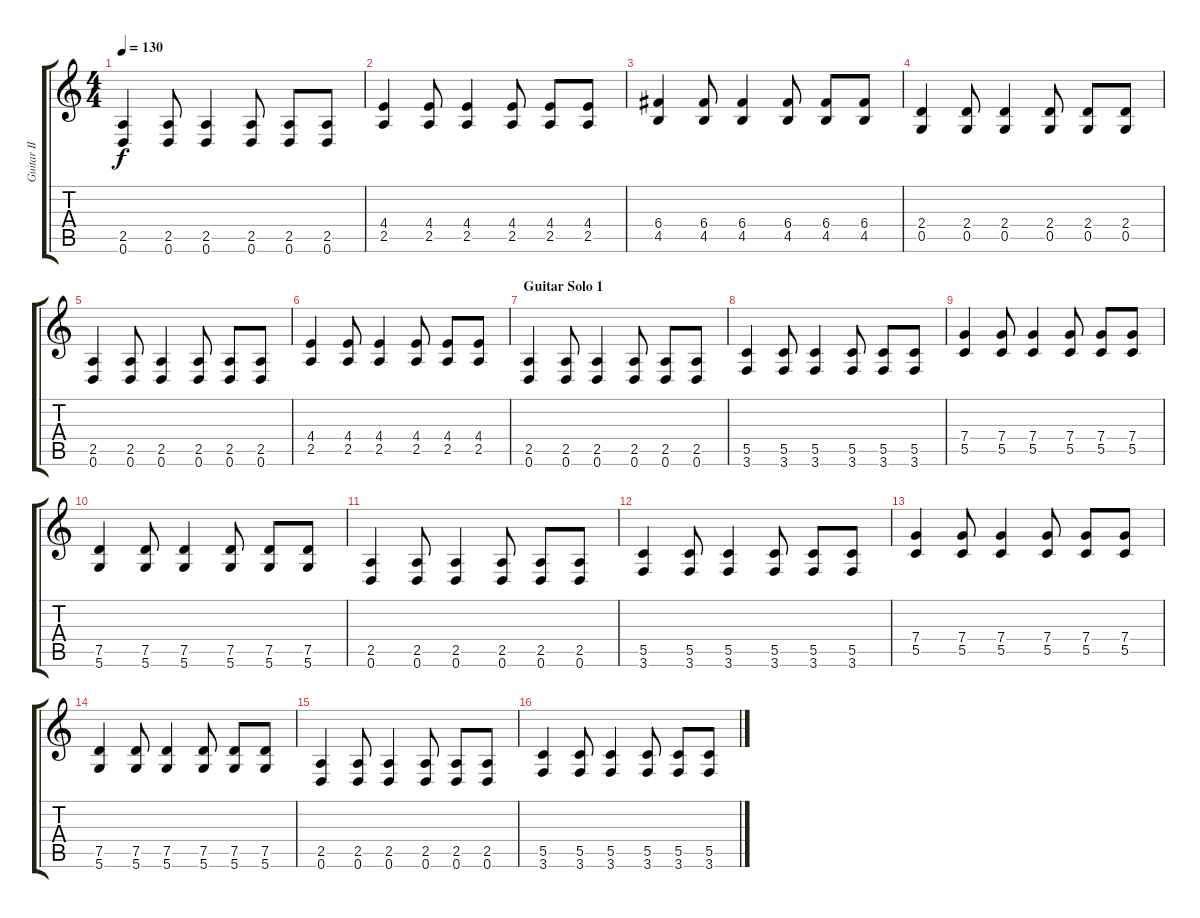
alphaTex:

\track ("Guitar II" "Guitar II") {instrument distortionguitar}
\staff {score tabs}
\tuning (D4 A3 F3 C3 G2 D2) {hide}
\ts (4 4)
\tempo 130
\clef g2
\ks c
(2.5 0.6).4{dy f} (2.5 0.6).8 (2.5 0.6).4 (2.5 0.6).8 (2.5 0.6).8 (2.5 0.6).8 |
(4.4 2.5).4 (4.4 2.5).8 (4.4 2.5).4 (4.4 2.5).8 (4.4 2.5).8 (4.4 2.5).8 |
(6.4 4.5).4 (6.4 4.5).8 (6.4 4.5).4 (6.4 4.5).8 (6.4 4.5).8 (6.4 4.5).8 |
(2.4 0.5).4 (2.4 0.5).8 (2.4 0.5).4 (2.4 0.5).8 (2.4 0.5).8 (2.4 0.5).8 |
(2.5 0.6).4 (2.5 0.6).8 (2.5 0.6).4 (2.5 0.6).8 (2.5 0.6).8 (2.5 0.6).8 |
(4.4 2.5).4 (4.4 2.5).8 (4.4 2.5).4 (4.4 2.5).8 (4.4 2.5).8 (4.4 2.5).8 |
\section ("" "Guitar Solo 1")
(2.5 0.6).4 (2.5 0.6).8 (2.5 0.6).4 (2.5 0.6).8 (2.5 0.6).8 (2.5 0.6).8 |
(5.5 3.6).4 (5.5 3.6).8 (5.5 3.6).4 (5.5 3.6).8 (5.5 3.6).8 (5.5 3.6).8 |
(7.4 5.5).4 (7.4 5.5).8 (7.4 5.5).4 (7.4 5.5).8 (7.4 5.5).8 (7.4 5.5).8 |
(7.5 5.6).4 (7.5 5.6).8 (7.5 5.6).4 (7.5 5.6).8 (7.5 5.6).8 (7.5 5.6).8 |
(2.5 0.6).4 (2.5 0.6).8 (2.5 0.6).4 (2.5 0.6).8 (2.5 0.6).8 (2.5 0.6).8 |
(5.5 3.6).4 (5.5 3.6).8 (5.5 3.6).4 (5.5 3.6).8 (5.5 3.6).8 (5.5 3.6).8 |
(7.4 5.5).4 (7.4 5.5).8 (7.4 5.5).4 (7.4 5.5).8 (7.4 5.5).8 (7.4 5.5).8 |
(7.5 5.6).4 (7.5 5.6).8 (7.5 5.6).4 (7.5 5.6).8 (7.5 5.6).8 (7.5 5.6).8 |
(2.5 0.6).4 (2.5 0.6).8 (2.5 0.6).4 (2.5 0.6).8 (2.5 0.6).8 (2.5 0.6).8 |
(5.5 3.6).4 (5.5 3.6).8 (5.5 3.6).4 (5.5 3.6).8 (5.5 3.6).8 (5.5 3.6).8
